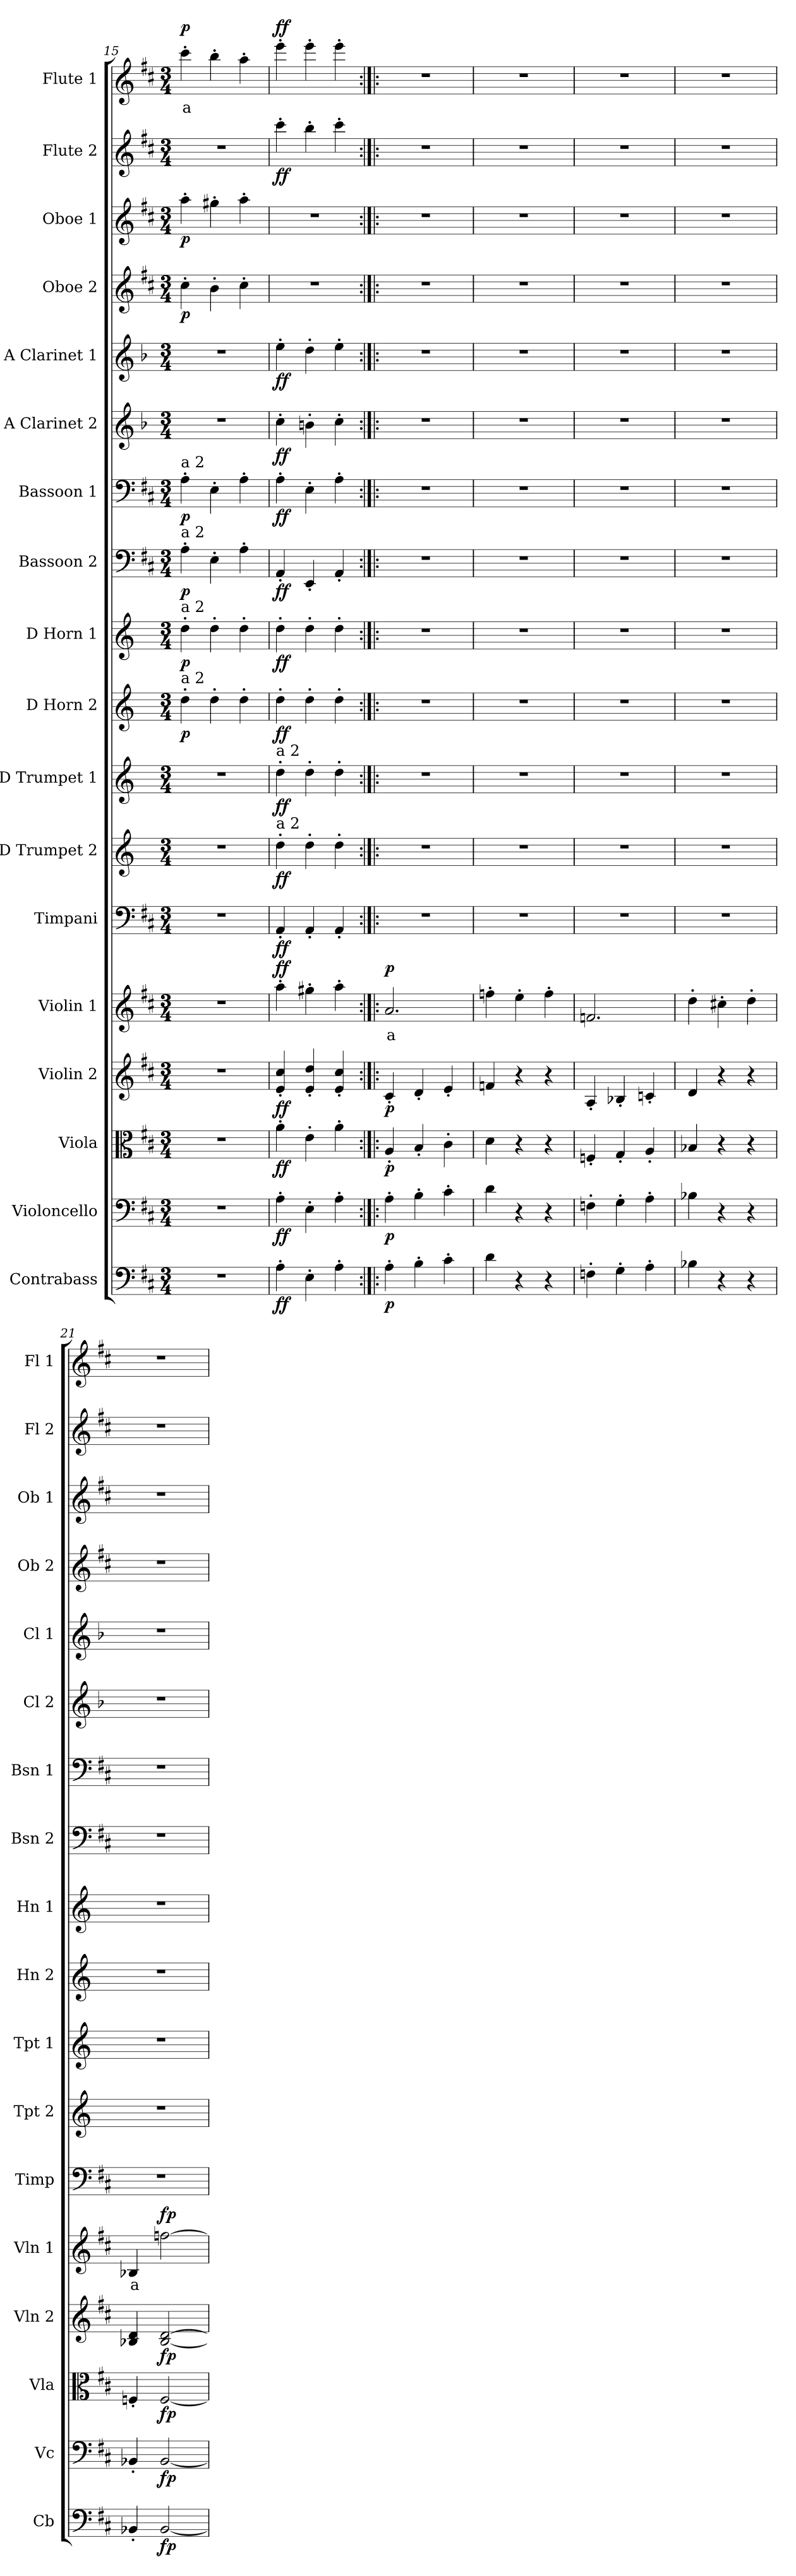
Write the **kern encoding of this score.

**kern	**dynam	**kern	**dynam	**kern	**dynam	**kern	**dynam	**kern	**text	**dynam	**kern	**dynam	**kern	**dynam	**kern	**dynam	**kern	**dynam	**kern	**dynam	**kern	**dynam	**kern	**dynam	**kern	**dynam	**kern	**dynam	**kern	**dynam	**kern	**dynam	**kern	**dynam	**kern	**text	**dynam
*part18	*part18	*part17	*part17	*part16	*part16	*part15	*part15	*part14	*part14	*part14	*part13	*part13	*part12	*part12	*part11	*part11	*part10	*part10	*part9	*part9	*part8	*part8	*part7	*part7	*part6	*part6	*part5	*part5	*part4	*part4	*part3	*part3	*part2	*part2	*part1	*part1	*part1
*staff18	*staff18	*staff17	*staff17	*staff16	*staff16	*staff15	*staff15	*staff14	*staff14	*staff14	*staff13	*staff13	*staff12	*staff12	*staff11	*staff11	*staff10	*staff10	*staff9	*staff9	*staff8	*staff8	*staff7	*staff7	*staff6	*staff6	*staff5	*staff5	*staff4	*staff4	*staff3	*staff3	*staff2	*staff2	*staff1	*staff1	*staff1
*I"Contrabass	*	*I"Violoncello	*	*I"Viola	*	*I"Violin 2	*	*I"Violin 1	*	*	*I"Timpani	*	*I"D Trumpet 2	*	*I"D Trumpet 1	*	*I"D Horn 2	*	*I"D Horn 1	*	*I"Bassoon 2	*	*I"Bassoon 1	*	*I"A Clarinet 2	*	*I"A Clarinet 1	*	*I"Oboe 2	*	*I"Oboe 1	*	*I"Flute 2	*	*I"Flute 1	*	*
*I'Cb	*	*I'Vc	*	*I'Vla	*	*I'Vln 2	*	*I'Vln 1	*	*	*I'Timp	*	*I'Tpt 2	*	*I'Tpt 1	*	*I'Hn 2	*	*I'Hn 1	*	*I'Bsn 2	*	*I'Bsn 1	*	*I'Cl 2	*	*I'Cl 1	*	*I'Ob 2	*	*I'Ob 1	*	*I'Fl 2	*	*I'Fl 1	*	*
*clefF4	*	*clefF4	*	*clefC3	*	*clefG2	*	*clefG2	*	*	*clefF4	*	*clefG2	*	*clefG2	*	*clefG2	*	*clefG2	*	*clefF4	*	*clefF4	*	*clefG2	*	*clefG2	*	*clefG2	*	*clefG2	*	*clefG2	*	*clefG2	*	*
*ITrd7c12	*	*	*	*	*	*	*	*	*	*	*	*	*ITrd-1c-2	*	*ITrd-1c-2	*	*ITrd6c10	*	*ITrd6c10	*	*	*	*	*	*ITrd2c3	*	*ITrd2c3	*	*	*	*	*	*	*	*	*	*
*k[f#c#]	*	*k[f#c#]	*	*k[f#c#]	*	*k[f#c#]	*	*k[f#c#]	*	*	*k[f#c#]	*	*k[f#c#]	*	*k[f#c#]	*	*k[f#c#]	*	*k[f#c#]	*	*k[f#c#]	*	*k[f#c#]	*	*k[f#c#]	*	*k[f#c#]	*	*k[f#c#]	*	*k[f#c#]	*	*k[f#c#]	*	*k[f#c#]	*	*
*M3/4	*	*M3/4	*	*M3/4	*	*M3/4	*	*M3/4	*	*	*M3/4	*	*M3/4	*	*M3/4	*	*M3/4	*	*M3/4	*	*M3/4	*	*M3/4	*	*M3/4	*	*M3/4	*	*M3/4	*	*M3/4	*	*M3/4	*	*M3/4	*	*
=15	=15	=15	=15	=15	=15	=15	=15	=15	=15	=15	=15	=15	=15	=15	=15	=15	=15	=15	=15	=15	=15	=15	=15	=15	=15	=15	=15	=15	=15	=15	=15	=15	=15	=15	=15	=15	=15
!	!	!	!	!	!	!	!	!	!	!	!	!	!	!	!	!	!	!	!	!	!	!	!LO:TX:a:t=a 2	!	!	!	!	!	!	!	!	!	!	!	!	!	!
!	!	!	!	!	!	!	!	!	!	!	!	!	!	!	!	!	!	!	!	!	!LO:TX:a:t=a 2	!	!	!	!	!	!	!	!	!	!	!	!	!	!	!	!
!	!	!	!	!	!	!	!	!	!	!	!	!	!	!	!	!	!	!	!LO:TX:a:t=a 2	!	!	!	!	!	!	!	!	!	!	!	!	!	!	!	!	!	!
!	!	!	!	!	!	!	!	!	!	!	!	!	!	!	!	!	!LO:TX:a:t=a 2	!	!	!	!	!	!	!	!	!	!	!	!	!	!	!	!	!	!	!	!
!	!	!	!	!	!	!	!	!	!	!	!	!	!	!	!	!	!	!LO:DY:b	!	!LO:DY:b	!	!LO:DY:b	!	!LO:DY:b	!	!	!	!	!	!LO:DY:b	!	!LO:DY:b	!	!	!	!LO:LY:b:color=#FF0000	!LO:DY:b
2.r	.	2.r	.	2.r	.	2.r	.	2.r	.	.	2.r	.	2.r	.	2.r	.	4e'\	p	4e'\	p	4A'\	p	4A'\	p	2.r	.	2.r	.	4cc#'\	p	4aa'\	p	2.r	.	4ccc#'\	a	p
.	.	.	.	.	.	.	.	.	.	.	.	.	.	.	.	.	4e'\	.	4e'\	.	4E'\	.	4E'\	.	.	.	.	.	4b'\	.	4gg#X'\	.	.	.	4bb'\	.	.
.	.	.	.	.	.	.	.	.	.	.	.	.	.	.	.	.	4e'\	.	4e'\	.	4A'\	.	4A'\	.	.	.	.	.	4cc#'\	.	4aa'\	.	.	.	4aa'\	.	.
!!LO:PB:g=z
=16	=16	=16	=16	=16	=16	=16	=16	=16	=16	=16	=16	=16	=16	=16	=16	=16	=16	=16	=16	=16	=16	=16	=16	=16	=16	=16	=16	=16	=16	=16	=16	=16	=16	=16	=16	=16	=16
!	!	!	!	!	!	!	!	!	!	!	!	!	!	!	!LO:TX:a:t=a 2	!	!	!	!	!	!	!	!	!	!	!	!	!	!	!	!	!	!	!	!	!	!
!	!	!	!	!	!	!	!	!	!	!	!	!	!LO:TX:a:t=a 2	!	!	!	!	!	!	!	!	!	!	!	!	!	!	!	!	!	!	!	!	!	!	!	!
!	!LO:DY:b	!	!LO:DY:b	!	!LO:DY:b	!	!LO:DY:b	!	!	!LO:DY:b	!	!LO:DY:b	!	!LO:DY:b	!	!LO:DY:b	!	!LO:DY:b	!	!LO:DY:b	!	!LO:DY:b	!	!LO:DY:b	!	!LO:DY:b	!	!LO:DY:b	!	!	!	!	!	!LO:DY:b	!	!	!LO:DY:b
4AA'\	ff	4A'\	ff	4a'\	ff	4e/' 4cc#/'	ff	4aa'\	.	ff	4AA'/	ff	4ee'\	ff	4ee'\	ff	4e'\	ff	4e'\	ff	4AA'/	ff	4A'\	ff	4a'\	ff	4cc#'\	ff	2.r	.	2.r	.	4ccc#'\	ff	4eee'\	.	ff
4EE'\	.	4E'\	.	4e'\	.	4e/' 4dd/'	.	4gg#X'\	.	.	4AA'/	.	4ee'\	.	4ee'\	.	4e'\	.	4e'\	.	4EE'/	.	4E'\	.	4g#X'\	.	4b'\	.	.	.	.	.	4bb'\	.	4eee'\	.	.
4AA'\	.	4A'\	.	4a'\	.	4e/' 4cc#/'	.	4aa'\	.	.	4AA'/	.	4ee'\	.	4ee'\	.	4e'\	.	4e'\	.	4AA'/	.	4A'\	.	4a'\	.	4cc#'\	.	.	.	.	.	4ccc#'\	.	4eee'\	.	.
=17:|!|:	=17:|!|:	=17:|!|:	=17:|!|:	=17:|!|:	=17:|!|:	=17:|!|:	=17:|!|:	=17:|!|:	=17:|!|:	=17:|!|:	=17:|!|:	=17:|!|:	=17:|!|:	=17:|!|:	=17:|!|:	=17:|!|:	=17:|!|:	=17:|!|:	=17:|!|:	=17:|!|:	=17:|!|:	=17:|!|:	=17:|!|:	=17:|!|:	=17:|!|:	=17:|!|:	=17:|!|:	=17:|!|:	=17:|!|:	=17:|!|:	=17:|!|:	=17:|!|:	=17:|!|:	=17:|!|:	=17:|!|:	=17:|!|:	=17:|!|:
!	!LO:DY:b	!	!LO:DY:b	!	!LO:DY:b	!	!LO:DY:b	!	!LO:LY:b:color=#FF0000	!LO:DY:b	!	!	!	!	!	!	!	!	!	!	!	!	!	!	!	!	!	!	!	!	!	!	!	!	!	!	!
4AA'\	p	4A'\	p	4A'/	p	4c#'/	p	2.a/	a	p	2.r	.	2.r	.	2.r	.	2.r	.	2.r	.	2.r	.	2.r	.	2.r	.	2.r	.	2.r	.	2.r	.	2.r	.	2.r	.	.
4BB'\	.	4B'\	.	4B'/	.	4d'/	.	.	.	.	.	.	.	.	.	.	.	.	.	.	.	.	.	.	.	.	.	.	.	.	.	.	.	.	.	.	.
4C#'\	.	4c#'\	.	4c#'\	.	4e'/	.	.	.	.	.	.	.	.	.	.	.	.	.	.	.	.	.	.	.	.	.	.	.	.	.	.	.	.	.	.	.
=18	=18	=18	=18	=18	=18	=18	=18	=18	=18	=18	=18	=18	=18	=18	=18	=18	=18	=18	=18	=18	=18	=18	=18	=18	=18	=18	=18	=18	=18	=18	=18	=18	=18	=18	=18	=18	=18
4D\	.	4d\	.	4d\	.	4fn/	.	4ffn'\	.	.	2.r	.	2.r	.	2.r	.	2.r	.	2.r	.	2.r	.	2.r	.	2.r	.	2.r	.	2.r	.	2.r	.	2.r	.	2.r	.	.
4r	.	4r	.	4r	.	4r	.	4ee'\	.	.	.	.	.	.	.	.	.	.	.	.	.	.	.	.	.	.	.	.	.	.	.	.	.	.	.	.	.
4r	.	4r	.	4r	.	4r	.	4ff'\	.	.	.	.	.	.	.	.	.	.	.	.	.	.	.	.	.	.	.	.	.	.	.	.	.	.	.	.	.
=19	=19	=19	=19	=19	=19	=19	=19	=19	=19	=19	=19	=19	=19	=19	=19	=19	=19	=19	=19	=19	=19	=19	=19	=19	=19	=19	=19	=19	=19	=19	=19	=19	=19	=19	=19	=19	=19
4FFn'\	.	4Fn'\	.	4Fn'/	.	4A'/	.	2.fn/	.	.	2.r	.	2.r	.	2.r	.	2.r	.	2.r	.	2.r	.	2.r	.	2.r	.	2.r	.	2.r	.	2.r	.	2.r	.	2.r	.	.
4GG'\	.	4G'\	.	4G'/	.	4B-X'/	.	.	.	.	.	.	.	.	.	.	.	.	.	.	.	.	.	.	.	.	.	.	.	.	.	.	.	.	.	.	.
4AA'\	.	4A'\	.	4A'/	.	4cn'/	.	.	.	.	.	.	.	.	.	.	.	.	.	.	.	.	.	.	.	.	.	.	.	.	.	.	.	.	.	.	.
=20	=20	=20	=20	=20	=20	=20	=20	=20	=20	=20	=20	=20	=20	=20	=20	=20	=20	=20	=20	=20	=20	=20	=20	=20	=20	=20	=20	=20	=20	=20	=20	=20	=20	=20	=20	=20	=20
4BB-X\	.	4B-X\	.	4B-X/	.	4d/	.	4dd'\	.	.	2.r	.	2.r	.	2.r	.	2.r	.	2.r	.	2.r	.	2.r	.	2.r	.	2.r	.	2.r	.	2.r	.	2.r	.	2.r	.	.
4r	.	4r	.	4r	.	4r	.	4cc#X'\	.	.	.	.	.	.	.	.	.	.	.	.	.	.	.	.	.	.	.	.	.	.	.	.	.	.	.	.	.
4r	.	4r	.	4r	.	4r	.	4dd'\	.	.	.	.	.	.	.	.	.	.	.	.	.	.	.	.	.	.	.	.	.	.	.	.	.	.	.	.	.
=21	=21	=21	=21	=21	=21	=21	=21	=21	=21	=21	=21	=21	=21	=21	=21	=21	=21	=21	=21	=21	=21	=21	=21	=21	=21	=21	=21	=21	=21	=21	=21	=21	=21	=21	=21	=21	=21
!	!	!	!	!	!	!	!	!	!LO:LY:b:color=#FF0000	!	!	!	!	!	!	!	!	!	!	!	!	!	!	!	!	!	!	!	!	!	!	!	!	!	!	!	!
4BBB-X'/	.	4BB-X'/	.	4Fn'/	.	4B-X/ 4d/	.	4B-X/	a	.	2.r	.	2.r	.	2.r	.	2.r	.	2.r	.	2.r	.	2.r	.	2.r	.	2.r	.	2.r	.	2.r	.	2.r	.	2.r	.	.
!	!LO:DY:b	!	!LO:DY:b	!	!LO:DY:b	!	!LO:DY:b	!	!	!LO:DY:b	!	!	!	!	!	!	!	!	!	!	!	!	!	!	!	!	!	!	!	!	!	!	!	!	!	!	!
[2BBB-/	fp	[2BB-/	fp	[2F/	fp	[2B-/ [2d/	fp	[2ffn\	.	fp	.	.	.	.	.	.	.	.	.	.	.	.	.	.	.	.	.	.	.	.	.	.	.	.	.	.	.
=	=	=	=	=	=	=	=	=	=	=	=	=	=	=	=	=	=	=	=	=	=	=	=	=	=	=	=	=	=	=	=	=	=	=	=	=	=
*-	*-	*-	*-	*-	*-	*-	*-	*-	*-	*-	*-	*-	*-	*-	*-	*-	*-	*-	*-	*-	*-	*-	*-	*-	*-	*-	*-	*-	*-	*-	*-	*-	*-	*-	*-	*-	*-
